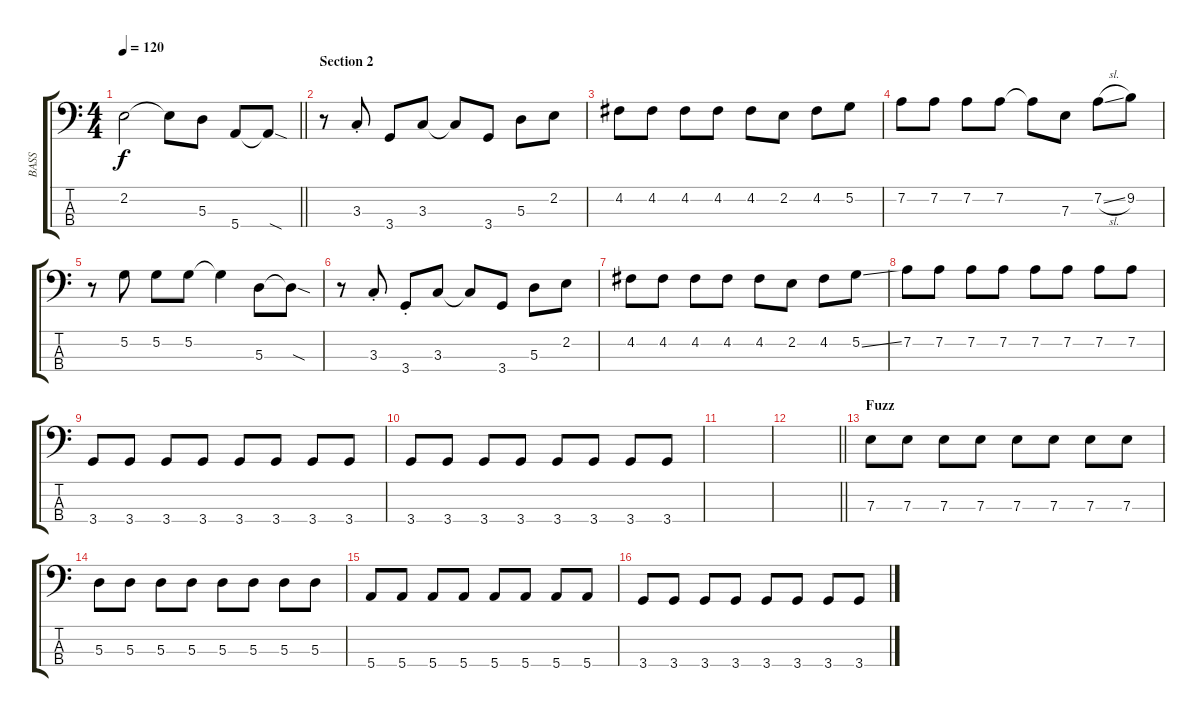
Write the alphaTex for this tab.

\track ("BASS" "BASS") {instrument electricbassfinger}
\staff {score tabs}
\tuning (G2 D2 A1 E1) {hide}
\ts (4 4)
\tempo 120
\clef f4
\barLineRight lightlight
\ks c
2.2.2{dy f} 2.2{t}.8 5.3.8 5.4.8 5.4{sod t}.8 |
\section ("" "Section 2")
r.8 3.3{st}.8 3.4.8 3.3.8 3.3{t}.8 3.4.8 5.3.8 2.2.8 |
4.2.8 4.2.8 4.2.8 4.2.8 4.2.8 2.2.8 4.2.8 5.2.8 |
7.2.8 7.2.8 7.2.8 7.2.8 7.2{t}.8 7.3.8 7.2{sl}.8 9.2.8 |
r.8 5.2.8 5.2.8 5.2.8 5.2{t}.4 5.3.8 5.3{sod t}.8 |
r.8 3.3{st}.8 3.4{st}.8 3.3.8 3.3{t}.8 3.4.8 5.3.8 2.2.8 |
4.2.8 4.2.8 4.2.8 4.2.8 4.2.8 2.2.8 4.2.8 5.2{ss}.8 |
7.2.8 7.2.8 7.2.8 7.2.8 7.2.8 7.2.8 7.2.8 7.2.8 |
3.4.8 3.4.8 3.4.8 3.4.8 3.4.8 3.4.8 3.4.8 3.4.8 |
3.4.8 3.4.8 3.4.8 3.4.8 3.4.8 3.4.8 3.4.8 3.4.8 |
|
\barLineRight lightlight
|
\section ("" "Fuzz")
7.3.8 7.3.8 7.3.8 7.3.8 7.3.8 7.3.8 7.3.8 7.3.8 |
5.3.8 5.3.8 5.3.8 5.3.8 5.3.8 5.3.8 5.3.8 5.3.8 |
5.4.8 5.4.8 5.4.8 5.4.8 5.4.8 5.4.8 5.4.8 5.4.8 |
3.4.8 3.4.8 3.4.8 3.4.8 3.4.8 3.4.8 3.4.8 3.4.8
